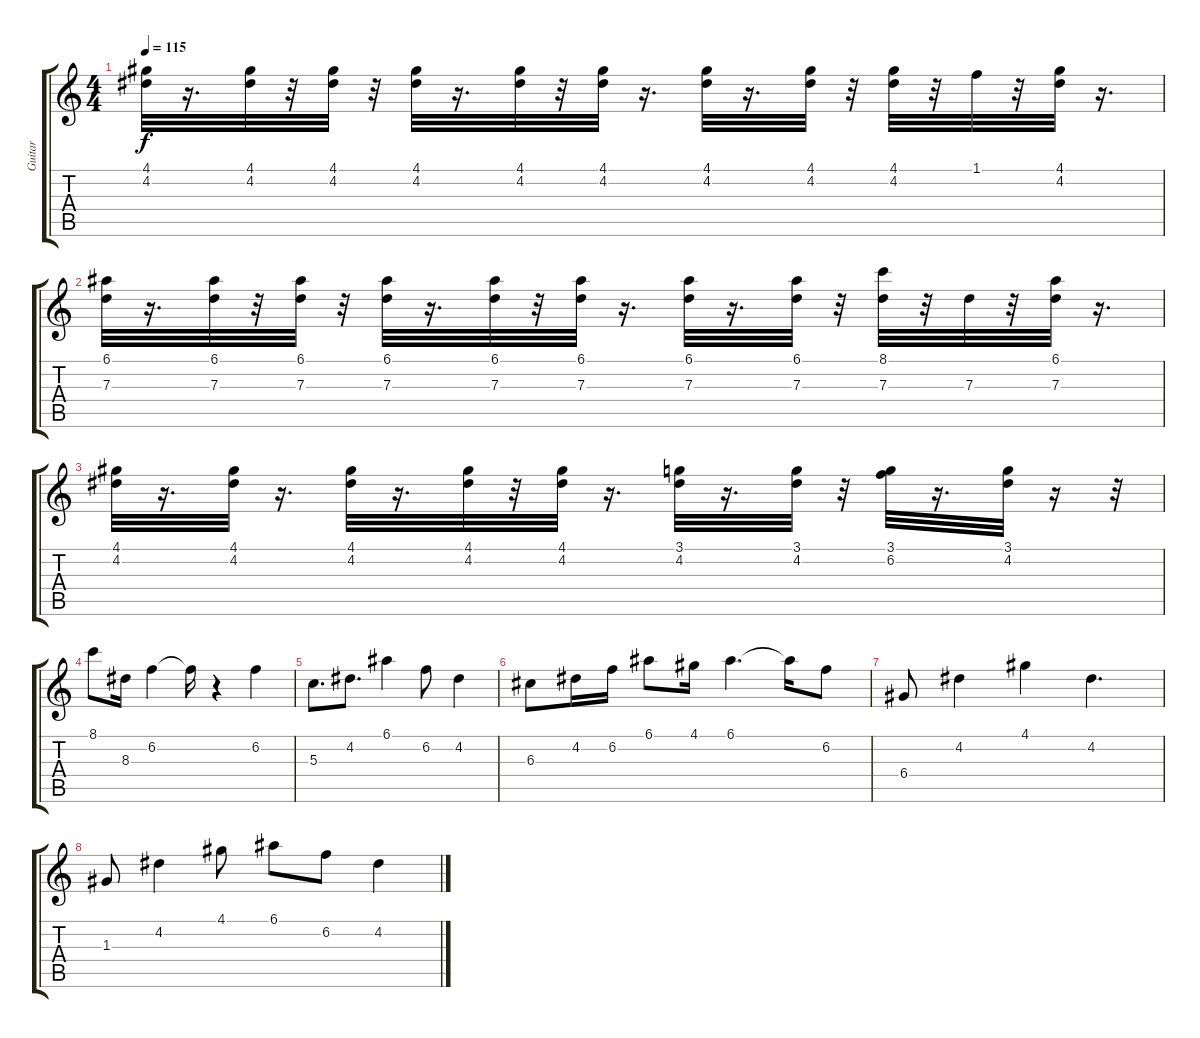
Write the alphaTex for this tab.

\track ("Guitar" "Guitar") {instrument overdrivenguitar}
\staff {score tabs}
\tuning (E4 B3 G3 D3 A2 E2) {hide}
\ts (4 4)
\tempo 115
\clef g2
\ks c
(4.1 4.2).32{dy f} r.16{d} (4.1 4.2).32 r.32 (4.1 4.2).32 r.32 (4.1 4.2).32 r.16{d} (4.1 4.2).32 r.32 (4.1 4.2).32 r.16{d} (4.1 4.2).32 r.16{d} (4.1 4.2).32 r.32 (4.1 4.2).32 r.32 1.1.32 r.32 (4.1 4.2).32 r.16{d} |
(6.1 7.3).32 r.16{d} (6.1 7.3).32 r.32 (6.1 7.3).32 r.32 (6.1 7.3).32 r.16{d} (6.1 7.3).32 r.32 (6.1 7.3).32 r.16{d} (6.1 7.3).32 r.16{d} (6.1 7.3).32 r.32 (8.1 7.3).32 r.32 7.3.32 r.32 (6.1 7.3).32 r.16{d} |
(4.1 4.2).32 r.16{d} (4.1 4.2).32 r.16{d} (4.1 4.2).32 r.16{d} (4.1 4.2).32 r.32 (4.1 4.2).32 r.16{d} (3.1 4.2).32 r.16{d} (3.1 4.2).32 r.32 (3.1 6.2).32 r.16{d} (3.1 4.2).32 r.16 r.32 |
8.1.8{volume 16 instrument electricguitarclean} 8.3.16 6.2.4 6.2{t}.16 r.4 6.2.4 |
5.3.8{d} 4.2.8{d} 6.1.4 6.2.8 4.2.4 |
6.3.8 4.2.16 6.2.16 6.1.8 4.1.16 6.1.4{d} 6.1{t}.16 6.2.8 |
6.4.8 4.2.4 4.1.4 4.2.4{d} |
1.3.8 4.2.4 4.1.8 6.1.8 6.2.8 4.2.4
